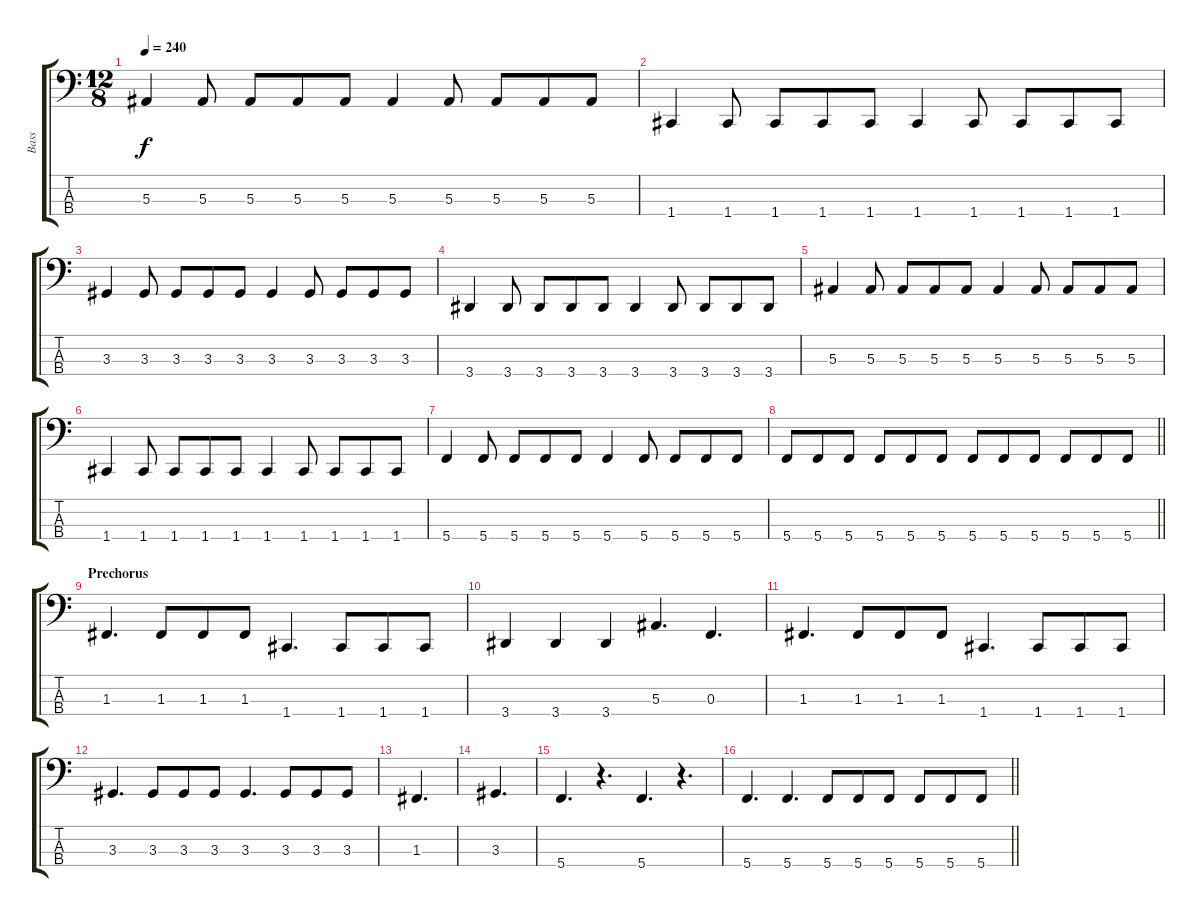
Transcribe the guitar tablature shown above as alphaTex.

\track ("Bass" "Bass") {instrument electricbasspick}
\staff {score tabs}
\tuning (Eb2 Bb1 F1 C1) {hide}
\ts (12 8)
\tempo 240
\clef f4
\ks c
5.3.4{dy f} 5.3.8 5.3.8 5.3.8 5.3.8 5.3.4 5.3.8 5.3.8 5.3.8 5.3.8 |
1.4.4 1.4.8 1.4.8 1.4.8 1.4.8 1.4.4 1.4.8 1.4.8 1.4.8 1.4.8 |
3.3.4 3.3.8 3.3.8 3.3.8 3.3.8 3.3.4 3.3.8 3.3.8 3.3.8 3.3.8 |
3.4.4 3.4.8 3.4.8 3.4.8 3.4.8 3.4.4 3.4.8 3.4.8 3.4.8 3.4.8 |
5.3.4 5.3.8 5.3.8 5.3.8 5.3.8 5.3.4 5.3.8 5.3.8 5.3.8 5.3.8 |
1.4.4 1.4.8 1.4.8 1.4.8 1.4.8 1.4.4 1.4.8 1.4.8 1.4.8 1.4.8 |
5.4.4 5.4.8 5.4.8 5.4.8 5.4.8 5.4.4 5.4.8 5.4.8 5.4.8 5.4.8 |
\barLineRight lightlight
5.4.8 5.4.8 5.4.8 5.4.8 5.4.8 5.4.8 5.4.8 5.4.8 5.4.8 5.4.8 5.4.8 5.4.8 |
\section ("" "Prechorus")
1.3.4{d} 1.3.8 1.3.8 1.3.8 1.4.4{d} 1.4.8 1.4.8 1.4.8 |
3.4.4 3.4.4 3.4.4 5.3.4{d} 0.3.4{d} |
1.3.4{d} 1.3.8 1.3.8 1.3.8 1.4.4{d} 1.4.8 1.4.8 1.4.8 |
3.3.4{d} 3.3.8 3.3.8 3.3.8 3.3.4{d} 3.3.8 3.3.8 3.3.8 |
1.3.4{d} |
3.3.4{d} |
5.4.4{d} r.4{d} 5.4.4{d} r.4{d} |
\barLineRight lightlight
5.4.4{d} 5.4.4{d} 5.4.8 5.4.8 5.4.8 5.4.8 5.4.8 5.4.8
